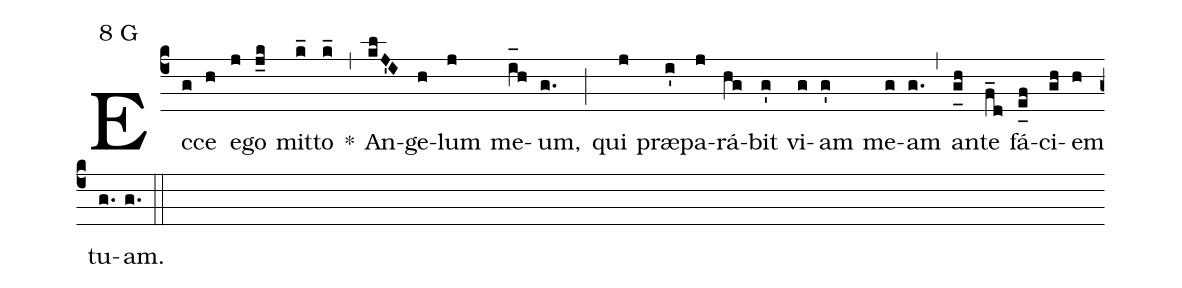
mode:8 G;
%%
(c4) Ec(g)ce(h) e(j)go(j_k) mit(k_)to(k_) *(,) An(klJ'I)ge(h)lum(j) me(i_[oh:h]h)um,(g.) (;) qui(j) præ(i')pa(j)rá(hg)bit(g') vi(g)am(g') me(g)am(g.) (,) an(g_[uh:l]h)te(f_d) fá(e_[uh:l]f)ci(gh)em(h) tu(g.)am.(g.) (::)
